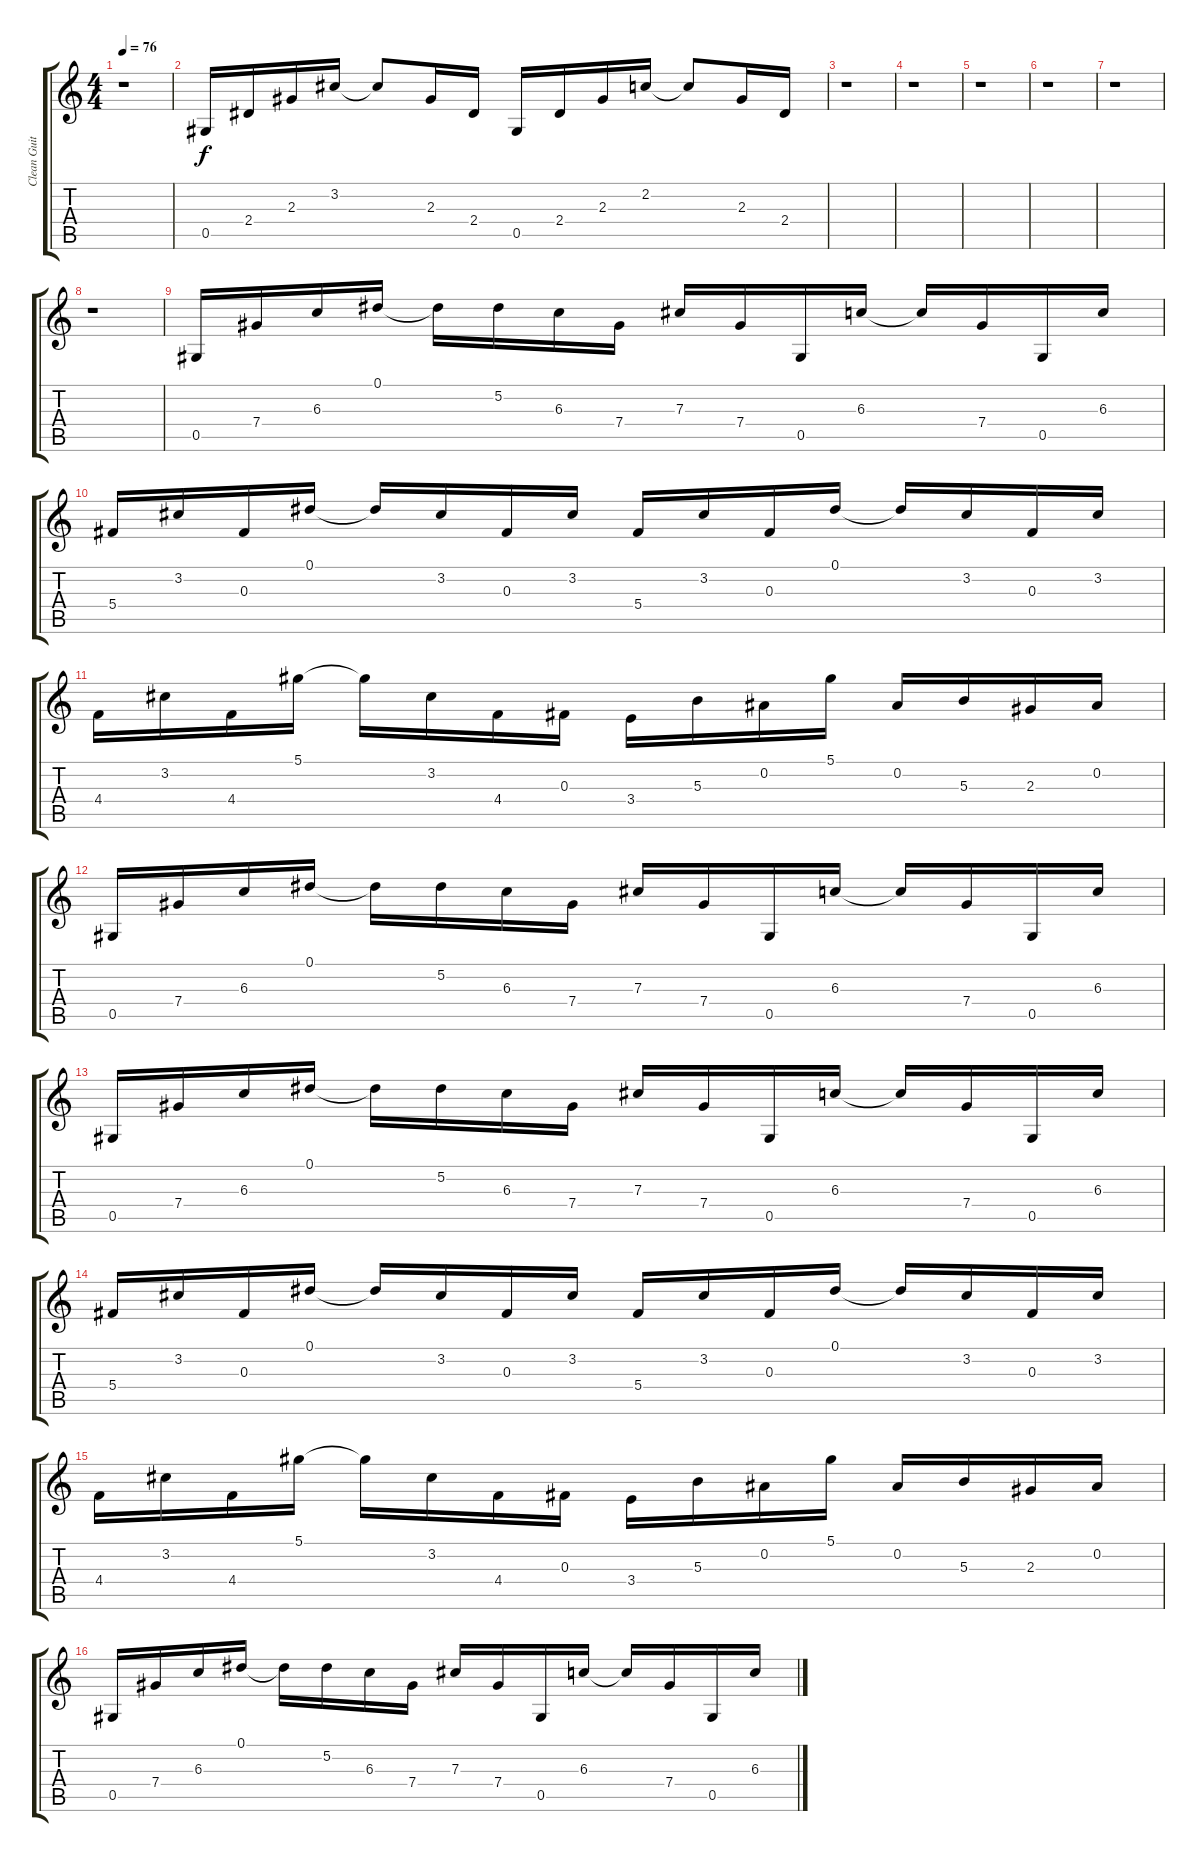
\track ("Clean Guitar 2" "Clean Guit") {instrument electricguitarclean}
\staff {score tabs}
\tuning (Eb4 Bb3 Gb3 Db3 Ab2 Eb2) {hide}
\ts (4 4)
\tempo 76
\clef g2
\ks c
r.1{dy f} |
0.5.16 2.4.16 2.3.16 3.2.16 3.2{t}.8 2.3.16 2.4.16 0.5.16 2.4.16 2.3.16 2.2.16 2.2{t}.8 2.3.16 2.4.16 |
r.1 |
r.1 |
r.1 |
r.1 |
r.1 |
r.1 |
0.5.16 7.4.16 6.3.16 0.1.16 0.1{t}.16 5.2.16 6.3.16 7.4.16 7.3.16 7.4.16 0.5.16 6.3.16 6.3{t}.16 7.4.16 0.5.16 6.3.16 |
5.4.16 3.2.16 0.3.16 0.1.16 0.1{t}.16 3.2.16 0.3.16 3.2.16 5.4.16 3.2.16 0.3.16 0.1.16 0.1{t}.16 3.2.16 0.3.16 3.2.16 |
4.4.16 3.2.16 4.4.16 5.1.16 5.1{t}.16 3.2.16 4.4.16 0.3.16 3.4.16 5.3.16 0.2.16 5.1.16 0.2.16 5.3.16 2.3.16 0.2.16 |
0.5.16 7.4.16 6.3.16 0.1.16 0.1{t}.16 5.2.16 6.3.16 7.4.16 7.3.16 7.4.16 0.5.16 6.3.16 6.3{t}.16 7.4.16 0.5.16 6.3.16 |
0.5.16 7.4.16 6.3.16 0.1.16 0.1{t}.16 5.2.16 6.3.16 7.4.16 7.3.16 7.4.16 0.5.16 6.3.16 6.3{t}.16 7.4.16 0.5.16 6.3.16 |
5.4.16 3.2.16 0.3.16 0.1.16 0.1{t}.16 3.2.16 0.3.16 3.2.16 5.4.16 3.2.16 0.3.16 0.1.16 0.1{t}.16 3.2.16 0.3.16 3.2.16 |
4.4.16 3.2.16 4.4.16 5.1.16 5.1{t}.16 3.2.16 4.4.16 0.3.16 3.4.16 5.3.16 0.2.16 5.1.16 0.2.16 5.3.16 2.3.16 0.2.16 |
0.5.16 7.4.16 6.3.16 0.1.16 0.1{t}.16 5.2.16 6.3.16 7.4.16 7.3.16 7.4.16 0.5.16 6.3.16 6.3{t}.16 7.4.16 0.5.16 6.3.16
